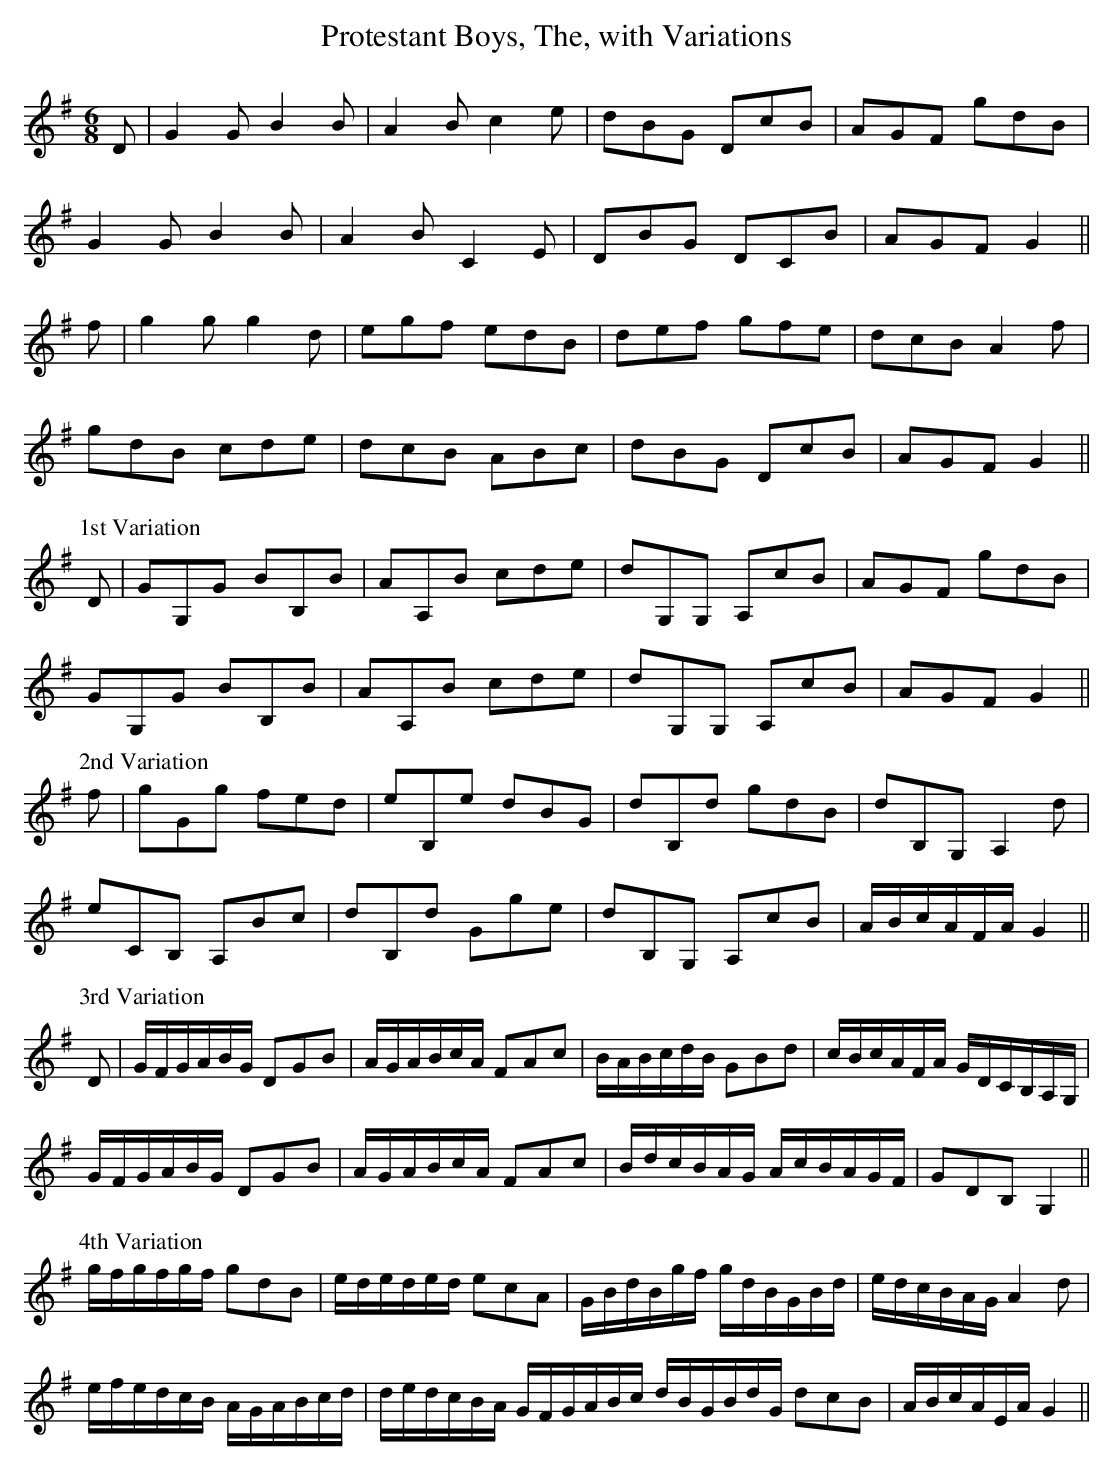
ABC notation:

X:1
T:Protestant Boys, The, with Variations
M:6/8
L:1/8
K:G
D|G2G B2B|A2B c2e|dBG DcB|AGF gdB|
G2G B2B|A2B C2E|DBG DCB|AGF G2||
f|g2g g2d|egf edB|def gfe|dcB A2f|
gdB cde|dcB ABc|dBG DcB|AGF G2||
P:1st Variation
D|GG,G BB,B|AA,B cde|dG,G, A,cB|AGF gdB|
GG,G BB,B|AA,B cde|dG,G, A,cB|AGF G2||
P:2nd Variation
f|gGg fed|eB,e dBG|dB,d gdB|dB,G, A,2d|
eCB, A,Bc|dB,d Gge|dB,G, A,cB|A/B/c/A/F/A/ G2||
P:3rd Variation
D|G/F/G/A/B/G/ DGB|A/G/A/B/c/A/ FAc|B/A/B/c/d/B/ GBd|c/B/c/A/F/A/ G/D/C/B,/A,/G,/|
G/F/G/A/B/G/ DGB|A/G/A/B/c/A/ FAc|B/d/c/B/A/G/ A/c/B/A/G/F/|GDB, G,2||
P:4th Variation
g/f/g/f/g/f/ gdB|e/d/e/d/e/d/ ecA|G/B/d/B/g/f/ g/d/B/G/B/d/|e/d/c/B/A/G/ A2d|
e/f/e/d/c/B/ A/G/A/B/c/d/|d/e/d/c/B/A/ G/F/G/A/B/c/ d/B/G/B/d/G/ dcB|A/B/c/A/E/A/ G2||
